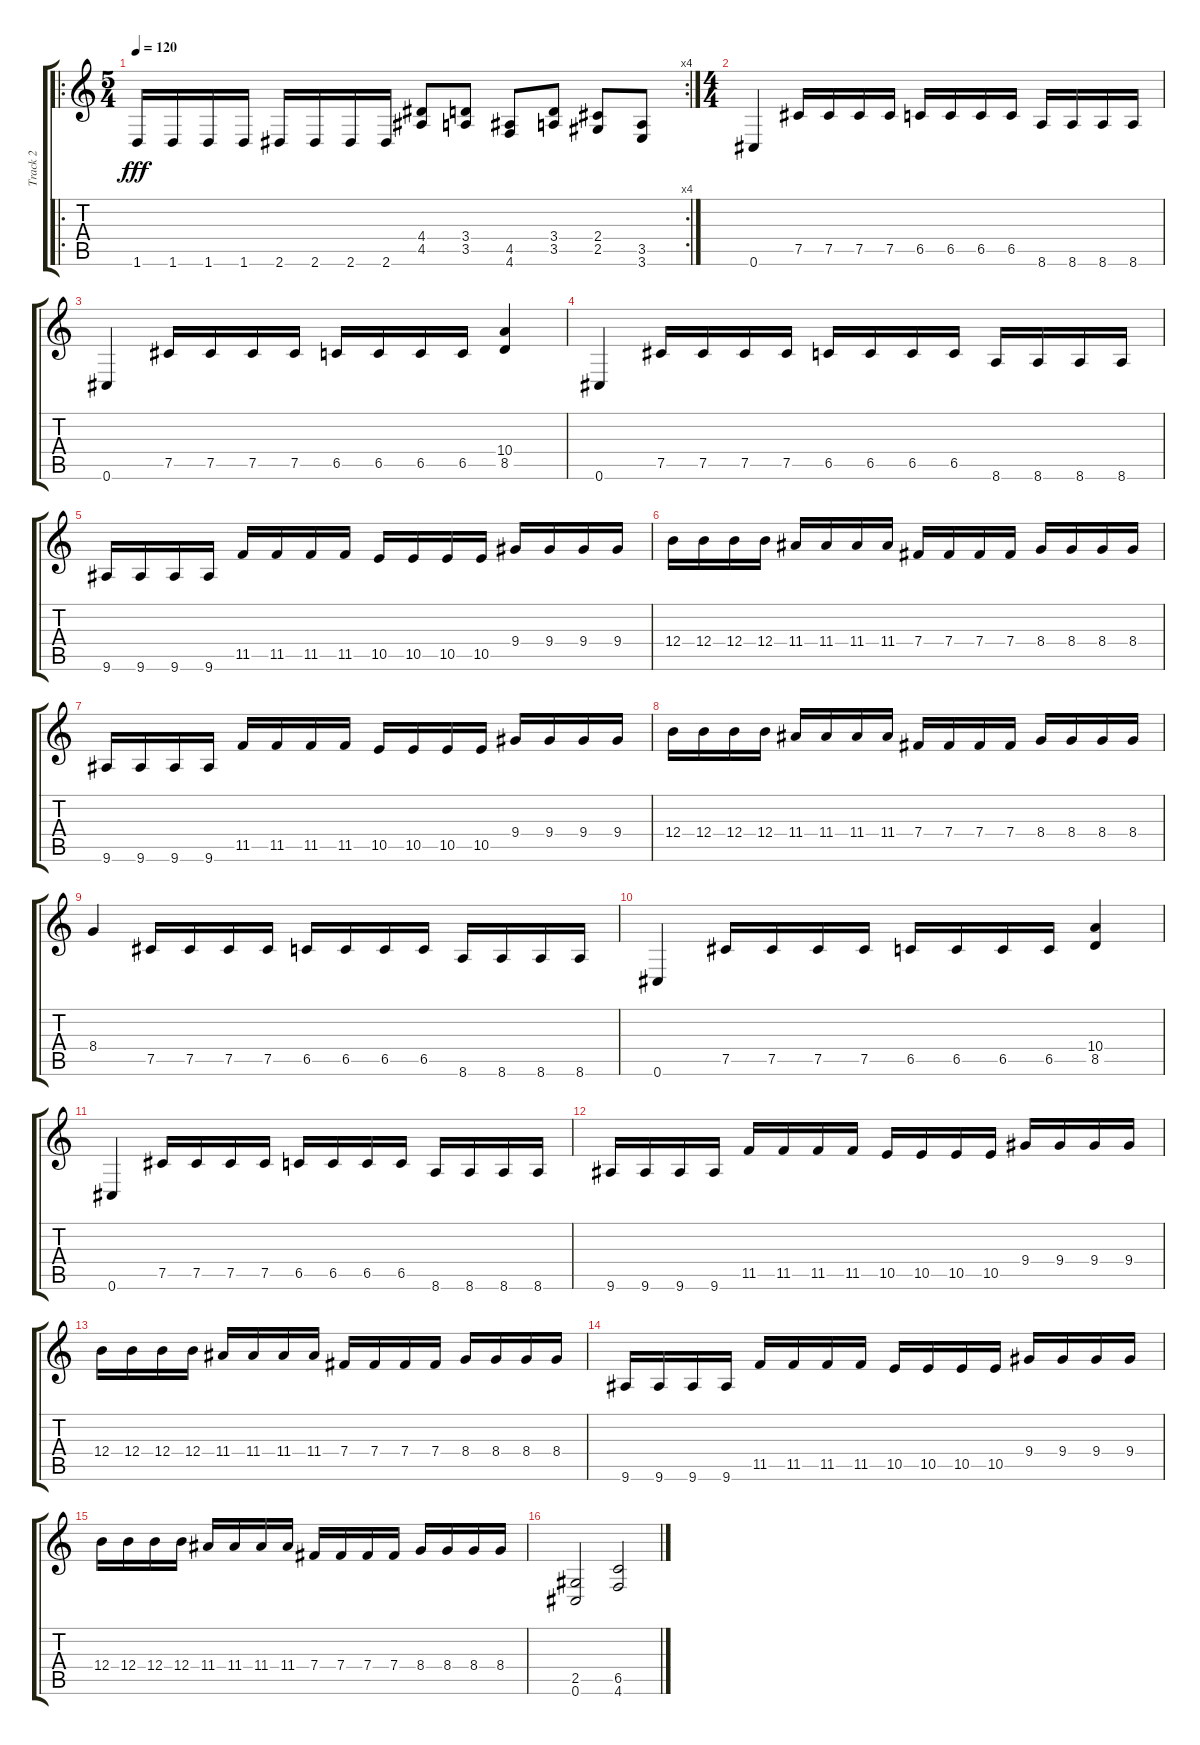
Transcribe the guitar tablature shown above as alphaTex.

\track ("Track 2" "Track 2") {instrument distortionguitar}
\staff {score tabs}
\tuning (Db4 Ab3 E3 B2 Gb2 Db2) {hide}
\ro
\rc 4
\ts (5 4)
\tempo 120
\clef g2
\ks c
1.6.16{dy fff} 1.6.16 1.6.16 1.6.16 2.6.16 2.6.16 2.6.16 2.6.16 (4.4 4.5).8 (3.4 3.5).8 (4.5 4.6).8 (3.4 3.5).8 (2.4 2.5).8 (3.5 3.6).8 |
\ts (4 4)
0.6.4 7.5.16 7.5.16 7.5.16 7.5.16 6.5.16 6.5.16 6.5.16 6.5.16 8.6.16 8.6.16 8.6.16 8.6.16 |
0.6.4 7.5.16 7.5.16 7.5.16 7.5.16 6.5.16 6.5.16 6.5.16 6.5.16 (10.4 8.5).4 |
0.6.4 7.5.16 7.5.16 7.5.16 7.5.16 6.5.16 6.5.16 6.5.16 6.5.16 8.6.16 8.6.16 8.6.16 8.6.16 |
9.6.16 9.6.16 9.6.16 9.6.16 11.5.16 11.5.16 11.5.16 11.5.16 10.5.16 10.5.16 10.5.16 10.5.16 9.4.16 9.4.16 9.4.16 9.4.16 |
12.4.16 12.4.16 12.4.16 12.4.16 11.4.16 11.4.16 11.4.16 11.4.16 7.4.16 7.4.16 7.4.16 7.4.16 8.4.16 8.4.16 8.4.16 8.4.16 |
9.6.16 9.6.16 9.6.16 9.6.16 11.5.16 11.5.16 11.5.16 11.5.16 10.5.16 10.5.16 10.5.16 10.5.16 9.4.16 9.4.16 9.4.16 9.4.16 |
12.4.16 12.4.16 12.4.16 12.4.16 11.4.16 11.4.16 11.4.16 11.4.16 7.4.16 7.4.16 7.4.16 7.4.16 8.4.16 8.4.16 8.4.16 8.4.16 |
8.4.4 7.5.16 7.5.16 7.5.16 7.5.16 6.5.16 6.5.16 6.5.16 6.5.16 8.6.16 8.6.16 8.6.16 8.6.16 |
0.6.4 7.5.16 7.5.16 7.5.16 7.5.16 6.5.16 6.5.16 6.5.16 6.5.16 (10.4 8.5).4 |
0.6.4 7.5.16 7.5.16 7.5.16 7.5.16 6.5.16 6.5.16 6.5.16 6.5.16 8.6.16 8.6.16 8.6.16 8.6.16 |
9.6.16 9.6.16 9.6.16 9.6.16 11.5.16 11.5.16 11.5.16 11.5.16 10.5.16 10.5.16 10.5.16 10.5.16 9.4.16 9.4.16 9.4.16 9.4.16 |
12.4.16 12.4.16 12.4.16 12.4.16 11.4.16 11.4.16 11.4.16 11.4.16 7.4.16 7.4.16 7.4.16 7.4.16 8.4.16 8.4.16 8.4.16 8.4.16 |
9.6.16 9.6.16 9.6.16 9.6.16 11.5.16 11.5.16 11.5.16 11.5.16 10.5.16 10.5.16 10.5.16 10.5.16 9.4.16 9.4.16 9.4.16 9.4.16 |
12.4.16 12.4.16 12.4.16 12.4.16 11.4.16 11.4.16 11.4.16 11.4.16 7.4.16 7.4.16 7.4.16 7.4.16 8.4.16 8.4.16 8.4.16 8.4.16 |
(2.5 0.6).2 (6.5 4.6).2
